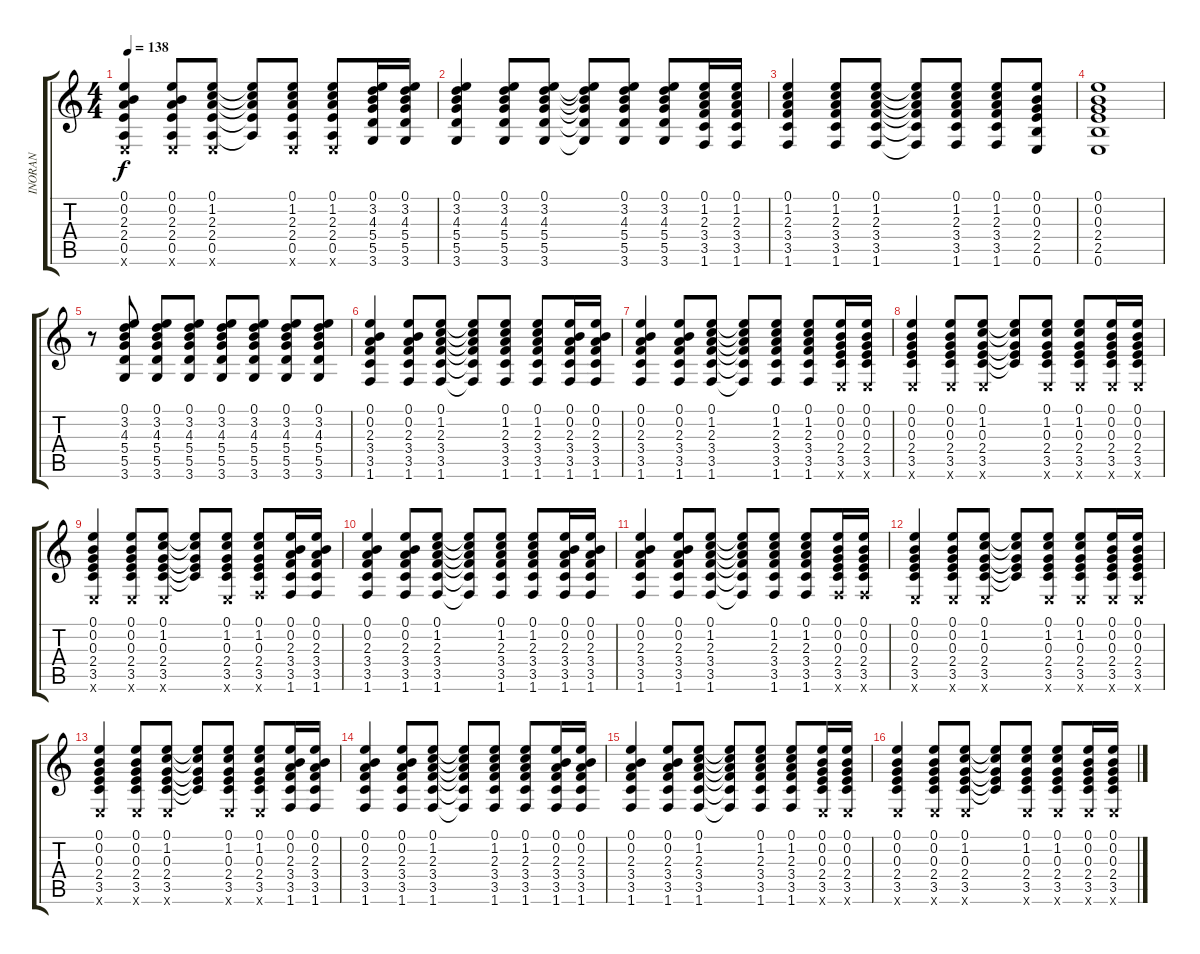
\track ("INORAN" "INORAN") {instrument acousticguitarsteel}
\staff {score tabs}
\tuning (E4 B3 G3 D3 A2 E2) {hide}
\ts (4 4)
\tempo 138
\clef g2
\ks c
(0.1 0.2 2.3 2.4 0.5 0.6{x}).4{dy f} (0.1 0.2 2.3 2.4 0.5 0.6{x}).8 (0.1 1.2 2.3 2.4 0.5 0.6{x}).8 (0.1{t} 1.2{t} 2.3{t} 2.4{t} 0.5{t}).8 (0.1 1.2 2.3 2.4 0.5 0.6{x}).8 (0.1 1.2 2.3 2.4 0.5 0.6{x}).8 (0.1 3.2 4.3 5.4 5.5 3.6).16 (0.1 3.2 4.3 5.4 5.5 3.6).16 |
(0.1 3.2 4.3 5.4 5.5 3.6).4 (0.1 3.2 4.3 5.4 5.5 3.6).8 (0.1 3.2 4.3 5.4 5.5 3.6).8 (0.1{t} 3.2{t} 4.3{t} 5.4{t} 5.5{t} 3.6{t}).8 (0.1 3.2 4.3 5.4 5.5 3.6).8 (0.1 3.2 4.3 5.4 5.5 3.6).8 (0.1 1.2 2.3 3.4 3.5 1.6).16 (0.1 1.2 2.3 3.4 3.5 1.6).16 |
(0.1 1.2 2.3 3.4 3.5 1.6).4 (0.1 1.2 2.3 3.4 3.5 1.6).8 (0.1 1.2 2.3 3.4 3.5 1.6).8 (0.1{t} 1.2{t} 2.3{t} 3.4{t} 3.5{t} 1.6{t}).8 (0.1 1.2 2.3 3.4 3.5 1.6).8 (0.1 1.2 2.3 3.4 3.5 1.6).8 (0.1 0.2 0.3 2.4 2.5 0.6).8 |
(0.1 0.2 0.3 2.4 2.5 0.6).1 |
r.8 (0.1 3.2 4.3 5.4 5.5 3.6).8 (0.1 3.2 4.3 5.4 5.5 3.6).8 (0.1 3.2 4.3 5.4 5.5 3.6).8 (0.1 3.2 4.3 5.4 5.5 3.6).8 (0.1 3.2 4.3 5.4 5.5 3.6).8 (0.1 3.2 4.3 5.4 5.5 3.6).8 (0.1 3.2 4.3 5.4 5.5 3.6).8 |
(0.1 0.2 2.3 3.4 3.5 1.6).4 (0.1 0.2 2.3 3.4 3.5 1.6).8 (0.1 1.2 2.3 3.4 3.5 1.6).8 (0.1{t} 1.2{t} 2.3{t} 3.4{t} 3.5{t} 1.6{t}).8 (0.1 1.2 2.3 3.4 3.5 1.6).8 (0.1 1.2 2.3 3.4 3.5 1.6).8 (0.1 0.2 2.3 3.4 3.5 1.6).16 (0.1 0.2 2.3 3.4 3.5 1.6).16 |
(0.1 0.2 2.3 3.4 3.5 1.6).4 (0.1 0.2 2.3 3.4 3.5 1.6).8 (0.1 1.2 2.3 3.4 3.5 1.6).8 (0.1{t} 1.2{t} 2.3{t} 3.4{t} 3.5{t} 1.6{t}).8 (0.1 1.2 2.3 3.4 3.5 1.6).8 (0.1 1.2 2.3 3.4 3.5 1.6).8 (0.1 0.2 0.3 2.4 3.5 0.6{x}).16 (0.1 0.2 0.3 2.4 3.5 0.6{x}).16 |
(0.1 0.2 0.3 2.4 3.5 0.6{x}).4 (0.1 0.2 0.3 2.4 3.5 0.6{x}).8 (0.1 1.2 0.3 2.4 3.5 0.6{x}).8 (0.1{t} 1.2{t} 0.3{t} 2.4{t} 3.5{t}).8 (0.1 1.2 0.3 2.4 3.5 0.6{x}).8 (0.1 1.2 0.3 2.4 3.5 0.6{x}).8 (0.1 0.2 0.3 2.4 3.5 0.6{x}).16 (0.1 0.2 0.3 2.4 3.5 0.6{x}).16 |
(0.1 0.2 0.3 2.4 3.5 0.6{x}).4 (0.1 0.2 0.3 2.4 3.5 0.6{x}).8 (0.1 1.2 0.3 2.4 3.5 0.6{x}).8 (0.1{t} 1.2{t} 0.3{t} 2.4{t} 3.5{t}).8 (0.1 1.2 0.3 2.4 3.5 0.6{x}).8 (0.1 1.2 0.3 2.4 3.5 1.6{x}).8 (0.1 0.2 2.3 3.4 3.5 1.6).16 (0.1 0.2 2.3 3.4 3.5 1.6).16 |
(0.1 0.2 2.3 3.4 3.5 1.6).4 (0.1 0.2 2.3 3.4 3.5 1.6).8 (0.1 1.2 2.3 3.4 3.5 1.6).8 (0.1{t} 1.2{t} 2.3{t} 3.4{t} 3.5{t} 1.6{t}).8 (0.1 1.2 2.3 3.4 3.5 1.6).8 (0.1 1.2 2.3 3.4 3.5 1.6).8 (0.1 0.2 2.3 3.4 3.5 1.6).16 (0.1 0.2 2.3 3.4 3.5 1.6).16 |
(0.1 0.2 2.3 3.4 3.5 1.6).4 (0.1 0.2 2.3 3.4 3.5 1.6).8 (0.1 1.2 2.3 3.4 3.5 1.6).8 (0.1{t} 1.2{t} 2.3{t} 3.4{t} 3.5{t} 1.6{t}).8 (0.1 1.2 2.3 3.4 3.5 1.6).8 (0.1 1.2 2.3 3.4 3.5 1.6).8 (0.1 0.2 0.3 2.4 3.5 1.6{x}).16 (0.1 0.2 0.3 2.4 3.5 1.6{x}).16 |
(0.1 0.2 0.3 2.4 3.5 0.6{x}).4 (0.1 0.2 0.3 2.4 3.5 0.6{x}).8 (0.1 1.2 0.3 2.4 3.5 0.6{x}).8 (0.1{t} 1.2{t} 0.3{t} 2.4{t} 3.5{t}).8 (0.1 1.2 0.3 2.4 3.5 0.6{x}).8 (0.1 1.2 0.3 2.4 3.5 0.6{x}).8 (0.1 0.2 0.3 2.4 3.5 0.6{x}).16 (0.1 0.2 0.3 2.4 3.5 0.6{x}).16 |
(0.1 0.2 0.3 2.4 3.5 0.6{x}).4 (0.1 0.2 0.3 2.4 3.5 0.6{x}).8 (0.1 1.2 0.3 2.4 3.5 0.6{x}).8 (0.1{t} 1.2{t} 0.3{t} 2.4{t} 3.5{t}).8 (0.1 1.2 0.3 2.4 3.5 0.6{x}).8 (0.1 1.2 0.3 2.4 3.5 0.6{x}).8 (0.1 0.2 2.3 3.4 3.5 1.6).16 (0.1 0.2 2.3 3.4 3.5 1.6).16 |
(0.1 0.2 2.3 3.4 3.5 1.6).4 (0.1 0.2 2.3 3.4 3.5 1.6).8 (0.1 1.2 2.3 3.4 3.5 1.6).8 (0.1{t} 1.2{t} 2.3{t} 3.4{t} 3.5{t} 1.6{t}).8 (0.1 1.2 2.3 3.4 3.5 1.6).8 (0.1 1.2 2.3 3.4 3.5 1.6).8 (0.1 0.2 2.3 3.4 3.5 1.6).16 (0.1 0.2 2.3 3.4 3.5 1.6).16 |
(0.1 0.2 2.3 3.4 3.5 1.6).4 (0.1 0.2 2.3 3.4 3.5 1.6).8 (0.1 1.2 2.3 3.4 3.5 1.6).8 (0.1{t} 1.2{t} 2.3{t} 3.4{t} 3.5{t} 1.6{t}).8 (0.1 1.2 2.3 3.4 3.5 1.6).8 (0.1 1.2 2.3 3.4 3.5 1.6).8 (0.1 0.2 0.3 2.4 3.5 0.6{x}).16 (0.1 0.2 0.3 2.4 3.5 0.6{x}).16 |
(0.1 0.2 0.3 2.4 3.5 0.6{x}).4 (0.1 0.2 0.3 2.4 3.5 0.6{x}).8 (0.1 1.2 0.3 2.4 3.5 0.6{x}).8 (0.1{t} 1.2{t} 0.3{t} 2.4{t} 3.5{t}).8 (0.1 1.2 0.3 2.4 3.5 0.6{x}).8 (0.1 1.2 0.3 2.4 3.5 0.6{x}).8 (0.1 0.2 0.3 2.4 3.5 0.6{x}).16 (0.1 0.2 0.3 2.4 3.5 0.6{x}).16
